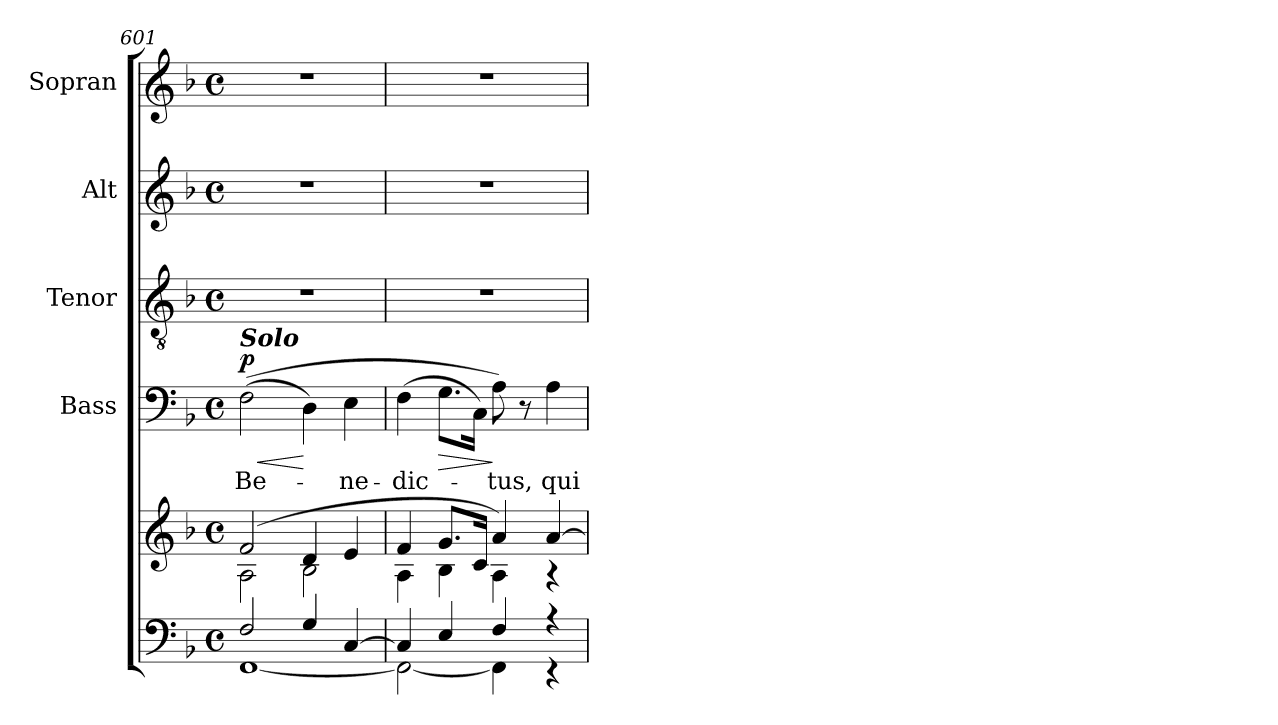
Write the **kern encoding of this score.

**kern	**kern	**kern	**text	**dynam	**kern	**kern	**kern
*part5	*part5	*part4	*part4	*part4	*part3	*part2	*part1
*staff6	*staff5	*staff4	*staff4	*staff4	*staff3	*staff2	*staff1
*	*	*I"Bass	*	*	*I"Tenor	*I"Alt	*I"Sopran
*	*	*I'B.	*	*	*I'T.	*I'A.	*I'S.
*clefF4	*clefG2	*clefF4	*	*	*clefGv2	*clefG2	*clefG2
*k[b-]	*k[b-]	*k[b-]	*	*	*k[b-]	*k[b-]	*k[b-]
*F:	*F:	*F:	*	*	*F:	*F:	*F:
*M4/4	*M4/4	*M4/4	*	*	*M4/4	*M4/4	*M4/4
*met(c)	*met(c)	*met(c)	*	*	*met(c)	*met(c)	*met(c)
=601	=601	=601	=601	=601	=601	=601	=601
*^	*^	*	*	*	*	*	*
!	!	!	!	!LO:TX:a:Bi:t=Solo	!	!	!	!	!
!	!	!	!	!	!LO:LY:b	!LO:HP:b	!	!	!
!	!	!	!	!	!	!LO:DY:n=1:a	!	!	!
2F/	[<1FF	(2f/	2A\	(>(>2F\	Be-	< p	1r	1r	1r
4G/	.	4d/	2B-\	4D\)	.	[	.	.	.
!	!	!	!	!	!LO:LY:b	!	!	!	!
[>4C/	.	4e/	.	4E\	-ne-	.	.	.	.
!!LO:PB:g=z
=602	=602	=602	=602	=602	=602	=602	=602	=602	=602
!	!	!	!	!	!LO:LY:b	!	!	!	!
4C/]	2FF\_	4f/	4A\	(>4F\	-dic-	.	1r	1r	1r
!	!	!	!	!	!	!LO:HP:b	!	!	!
4E/	.	8.g/L	4B-\	8.G\L	.	>	.	.	.
.	.	16c/Jk	.	16C\Jk)	.	.	.	.	.
!	!	!	!	!	!LO:LY:b	!	!	!	!
4F/	4FF\]	4a/)	4A\	8A\)	-tus,	]	.	.	.
.	.	.	.	8r	.	.	.	.	.
!	!	!	!	!	!LO:LY:b	!	!	!	!
4r	4r	[>4a/	4rA	4A\	qui	.	.	.	.
*v	*v	*	*	*	*	*	*	*	*
*	*v	*v	*	*	*	*	*	*
=	=	=	=	=	=	=	=
*-	*-	*-	*-	*-	*-	*-	*-
